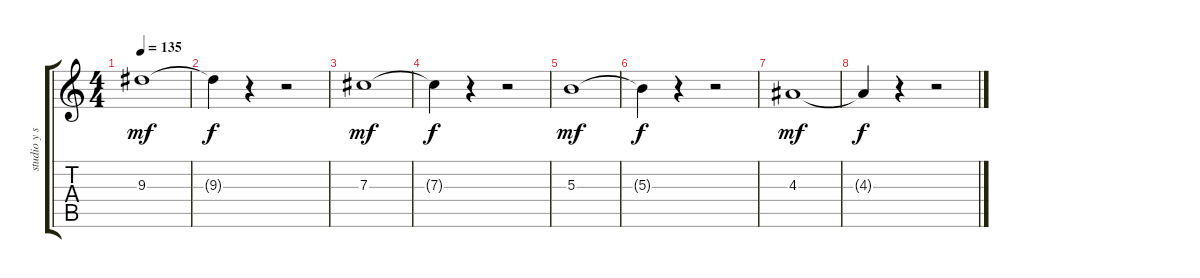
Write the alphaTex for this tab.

\track ("studio y solo guitarr" "studio y s") {instrument distortionguitar}
\staff {score tabs}
\tuning (Eb4 Bb3 Gb3 Db3 Ab2 Eb2) {hide}
\ts (4 4)
\tempo 135
\clef g2
\ks c
9.3.1{dy mf} |
9.3{t}.4{dy f} r.4 r.2 |
7.3.1{dy mf} |
7.3{t}.4{dy f} r.4 r.2 |
5.3.1{dy mf} |
5.3{t}.4{dy f} r.4 r.2 |
4.3.1{dy mf} |
4.3{t}.4{dy f} r.4 r.2
